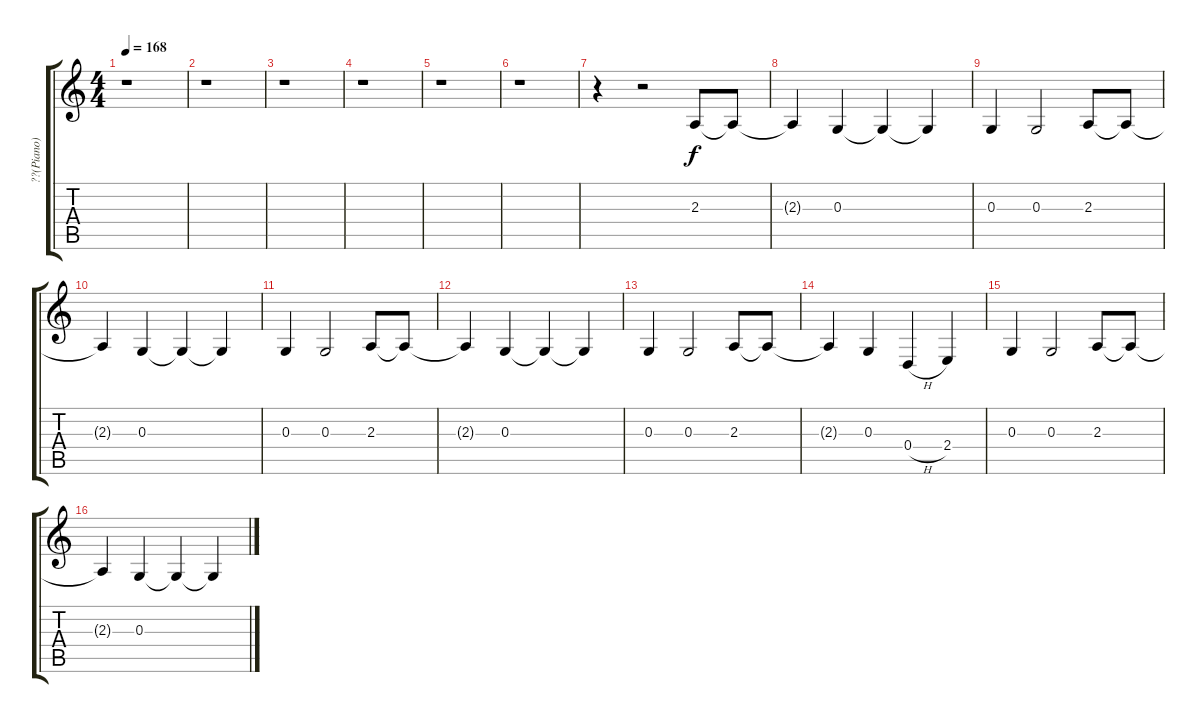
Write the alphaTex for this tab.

\track ("??(Piano)" "??(Piano)") {instrument brightacousticpiano}
\staff {score tabs}
\tuning (E4 B3 G3 D3 A2 E2) {hide}
\ts (4 4)
\tempo 168
\clef g2
\ks c
r.1{dy f} |
r.1 |
r.1 |
r.1 |
r.1 |
r.1 |
r.4 r.2 2.3.8 2.3{t}.8 |
2.3{t}.4 0.3.4 0.3{t}.4 0.3{t}.4 |
0.3.4 0.3.2 2.3.8 2.3{t}.8 |
2.3{t}.4 0.3.4 0.3{t}.4 0.3{t}.4 |
0.3.4 0.3.2 2.3.8 2.3{t}.8 |
2.3{t}.4 0.3.4 0.3{t}.4 0.3{t}.4 |
0.3.4 0.3.2 2.3.8 2.3{t}.8 |
2.3{t}.4 0.3.4 0.4{h}.4 2.4.4 |
0.3.4 0.3.2 2.3.8 2.3{t}.8 |
2.3{t}.4 0.3.4 0.3{t}.4 0.3{t}.4
